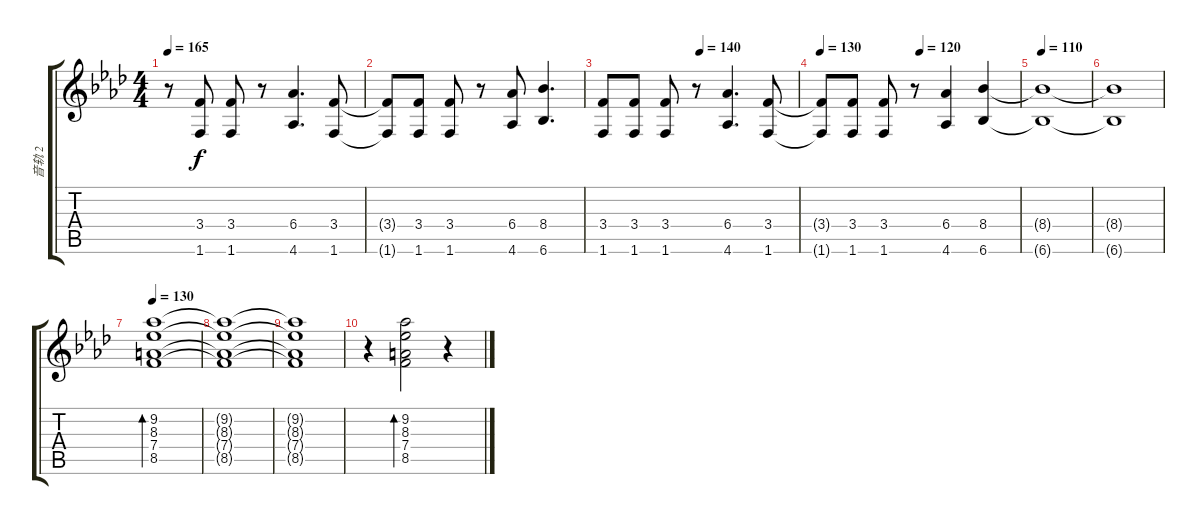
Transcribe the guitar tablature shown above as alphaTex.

\track ("音轨 2" "音轨 2") {instrument overdrivenguitar}
\staff {score tabs}
\tuning (E4 B3 G3 D3 A2 E2) {hide}
\ts (4 4)
\tempo 165
\clef g2
\ks ab
r.8{dy f} (3.4 1.6).8 (3.4 1.6).8 r.8 (6.4 4.6).4{d} (3.4 1.6).8 |
(3.4{t} 1.6{t}).8 (3.4 1.6).8 (3.4 1.6).8 r.8 (6.4 4.6).8 (8.4 6.6).4{d} |
\tempo (140 0.5)
(3.4 1.6).8 (3.4 1.6).8 (3.4 1.6).8 r.8 (6.4 4.6).4{d} (3.4 1.6).8 |
\tempo 130
\tempo (120 0.5)
(3.4{t} 1.6{t}).8 (3.4 1.6).8 (3.4 1.6).8 r.8 (6.4 4.6).4 (8.4 6.6).4 |
\tempo 110
(8.4{t} 6.6{t}).1 |
(8.4{t} 6.6{t}).1 |
\tempo 130
(9.2 8.3 7.4 8.5).1{bd 30} |
(9.2{t} 8.3{t} 7.4{t} 8.5{t}).1 |
(9.2{t} 8.3{t} 7.4{t} 8.5{t}).1 |
r.4 (9.2 8.3 7.4 8.5).2{bd 30} r.4
